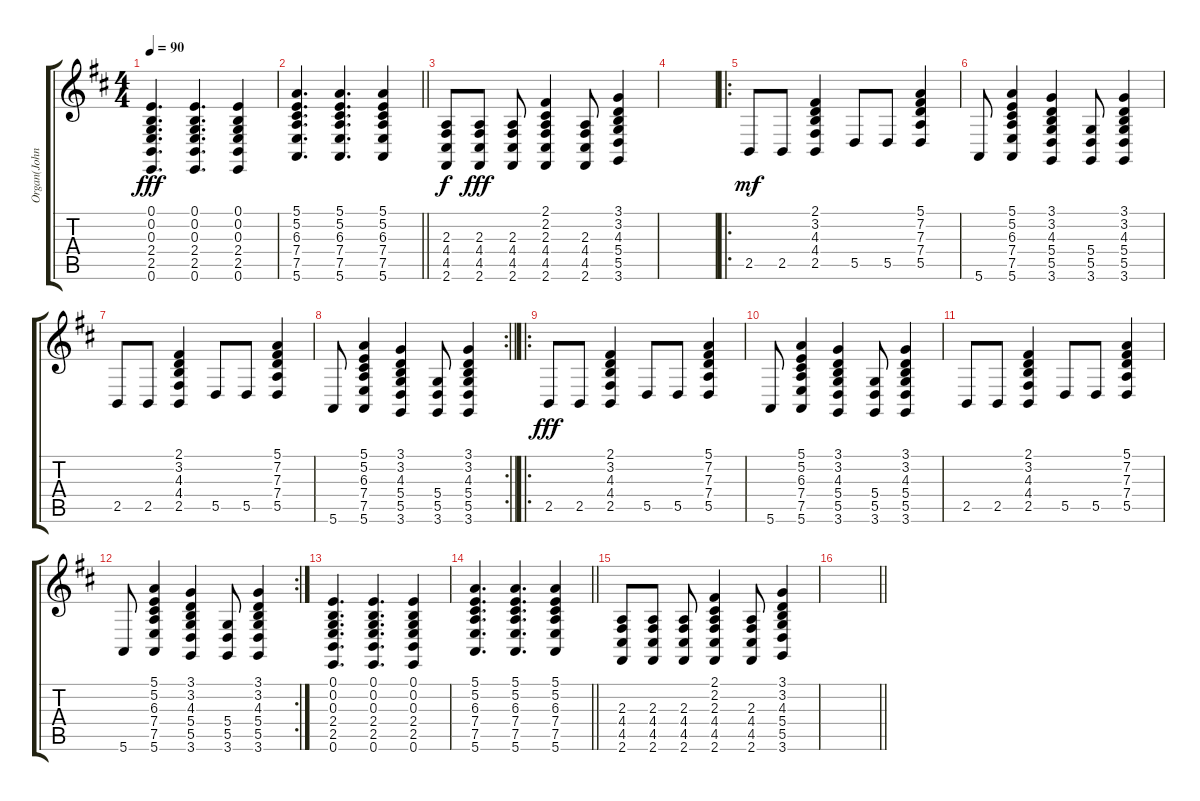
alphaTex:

\track ("Organ(John Frusciante)" "Organ(John") {instrument stringensemble2}
\staff {score tabs}
\tuning (E4 B3 G3 D3 A2 E2) {hide}
\ts (4 4)
\tempo 90
\clef g2
\ks d
(0.1 0.2 0.3 2.4 2.5 0.6).4{d dy fff instrument stringensemble2} (0.1 0.2 0.3 2.4 2.5 0.6).4{d} (0.1 0.2 0.3 2.4 2.5 0.6).4 |
\barLineRight lightlight
(5.1 5.2 6.3 7.4 7.5 5.6).4{d} (5.1 5.2 6.3 7.4 7.5 5.6).4{d} (5.1 5.2 6.3 7.4 7.5 5.6).4 |
(2.3 4.4 4.5 2.6).8{dy f} (2.3 4.4 4.5 2.6).8{dy fff} (2.3 4.4 4.5 2.6).8 (2.1 2.2 2.3 4.4 4.5 2.6).4 (2.3 4.4 4.5 2.6).8 (3.1 3.2 4.3 5.4 5.5 3.6).4 |
|
\ro
2.5.8{dy mf instrument drawbarorgan} 2.5.8 (2.1 3.2 4.3 4.4 2.5).4 5.5.8 5.5.8 (5.1 7.2 7.3 7.4 5.5).4 |
5.6.8 (5.1 5.2 6.3 7.4 7.5 5.6).4 (3.1 3.2 4.3 5.4 5.5 3.6).4 (5.4 5.5 3.6).8 (3.1 3.2 4.3 5.4 5.5 3.6).4 |
2.5.8 2.5.8 (2.1 3.2 4.3 4.4 2.5).4 5.5.8 5.5.8 (5.1 7.2 7.3 7.4 5.5).4 |
\rc 2
\barLineRight lightlight
5.6.8 (5.1 5.2 6.3 7.4 7.5 5.6).4 (3.1 3.2 4.3 5.4 5.5 3.6).4 (5.4 5.5 3.6).8 (3.1 3.2 4.3 5.4 5.5 3.6).4 |
\ro
2.5.8{dy fff} 2.5.8 (2.1 3.2 4.3 4.4 2.5).4 5.5.8 5.5.8 (5.1 7.2 7.3 7.4 5.5).4 |
5.6.8 (5.1 5.2 6.3 7.4 7.5 5.6).4 (3.1 3.2 4.3 5.4 5.5 3.6).4 (5.4 5.5 3.6).8 (3.1 3.2 4.3 5.4 5.5 3.6).4 |
2.5.8 2.5.8 (2.1 3.2 4.3 4.4 2.5).4 5.5.8 5.5.8 (5.1 7.2 7.3 7.4 5.5).4 |
\rc 2
5.6.8 (5.1 5.2 6.3 7.4 7.5 5.6).4 (3.1 3.2 4.3 5.4 5.5 3.6).4 (5.4 5.5 3.6).8 (3.1 3.2 4.3 5.4 5.5 3.6).4 |
(0.1 0.2 0.3 2.4 2.5 0.6).4{d instrument stringensemble2} (0.1 0.2 0.3 2.4 2.5 0.6).4{d} (0.1 0.2 0.3 2.4 2.5 0.6).4 |
\barLineRight lightlight
(5.1 5.2 6.3 7.4 7.5 5.6).4{d} (5.1 5.2 6.3 7.4 7.5 5.6).4{d} (5.1 5.2 6.3 7.4 7.5 5.6).4 |
(2.3 4.4 4.5 2.6).8 (2.3 4.4 4.5 2.6).8 (2.3 4.4 4.5 2.6).8 (2.1 2.2 2.3 4.4 4.5 2.6).4 (2.3 4.4 4.5 2.6).8 (3.1 3.2 4.3 5.4 5.5 3.6).4 |
\barLineRight lightlight
